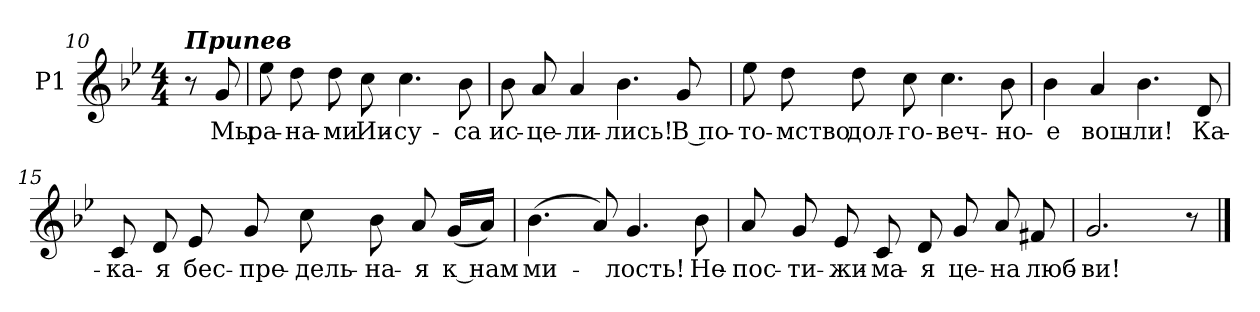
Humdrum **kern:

**kern	**text
*part1	*part1
*staff1	*staff1
*I"P1	*
!!LO:LB:g=z
*clefG2	*
*k[b-e-]	*
*g:	*
*M4/4	*
=10	=10
!LO:TX:a:Bi:t=Припев	!
8r	.
!	!LO:LY:b:color=#000000
8gi/	Мы
=11	=11
!	!LO:LY:b:color=#000000
8ee-i\	ра-
!	!LO:LY:b:color=#000000
8ddi\	-на-
!	!LO:LY:b:color=#000000
8ddi\	-ми
!	!LO:LY:b:color=#000000
8cci\	Ии-
!	!LO:LY:b:color=#000000
4.cci\	-су-
!	!LO:LY:b:color=#000000
8b-i\	-са
=12	=12
!	!LO:LY:b:color=#000000
8b-i\	ис-
!	!LO:LY:b:color=#000000
8ai/	-це-
!	!LO:LY:b:color=#000000
4ai/	-ли-
!	!LO:LY:b:color=#000000
4.b-i\	-лись!
!	!LO:LY:b:color=#000000
8gi/	В по-
=13	=13
!	!LO:LY:b:color=#000000
8ee-i\	-то-
!	!LO:LY:b:color=#000000
8ddi\	-мство
!	!LO:LY:b:color=#000000
8ddi\	дол-
!	!LO:LY:b:color=#000000
8cci\	-го-
!	!LO:LY:b:color=#000000
4.cci\	-веч-
!	!LO:LY:b:color=#000000
8b-i\	-но-
=14	=14
!	!LO:LY:b:color=#000000
4b-i\	-е
!	!LO:LY:b:color=#000000
4ai/	вош-
!	!LO:LY:b:color=#000000
4.b-i\	-ли!
!	!LO:LY:b:color=#000000
8di/	Ка-
!!LO:LB:g=z
=15	=15
!	!LO:LY:b:color=#000000
8ci/	-ка-
!	!LO:LY:b:color=#000000
8di/	-я
!	!LO:LY:b:color=#000000
8e-i/	бес-
!	!LO:LY:b:color=#000000
8gi/	-пре-
!	!LO:LY:b:color=#000000
8cci\	-дель-
!	!LO:LY:b:color=#000000
8b-i\	-на-
!	!LO:LY:b:color=#000000
8ai/	-я
!	!LO:LY:b:color=#000000
(16gi/LL	к нам
16ai/JJ)	.
=16	=16
!	!LO:LY:b:color=#000000
(4.b-i\	ми-
8ai/)	.
!	!LO:LY:b:color=#000000
4.gi/	-лость!
!	!LO:LY:b:color=#000000
8b-i\	Не-
=17	=17
!	!LO:LY:b:color=#000000
8ai/	-пос-
!	!LO:LY:b:color=#000000
8gi/	-ти-
!	!LO:LY:b:color=#000000
8e-i/	-жи-
!	!LO:LY:b:color=#000000
8ci/	-ма-
!	!LO:LY:b:color=#000000
8di/	-я
!	!LO:LY:b:color=#000000
8gi/	це-
!	!LO:LY:b:color=#000000
8ai/	-на
!	!LO:LY:b:color=#000000
8f#Xi/	люб-
=18	=18
!	!LO:LY:b:color=#000000
2.gi/	-ви!
8r	.
==	==
*-	*-
